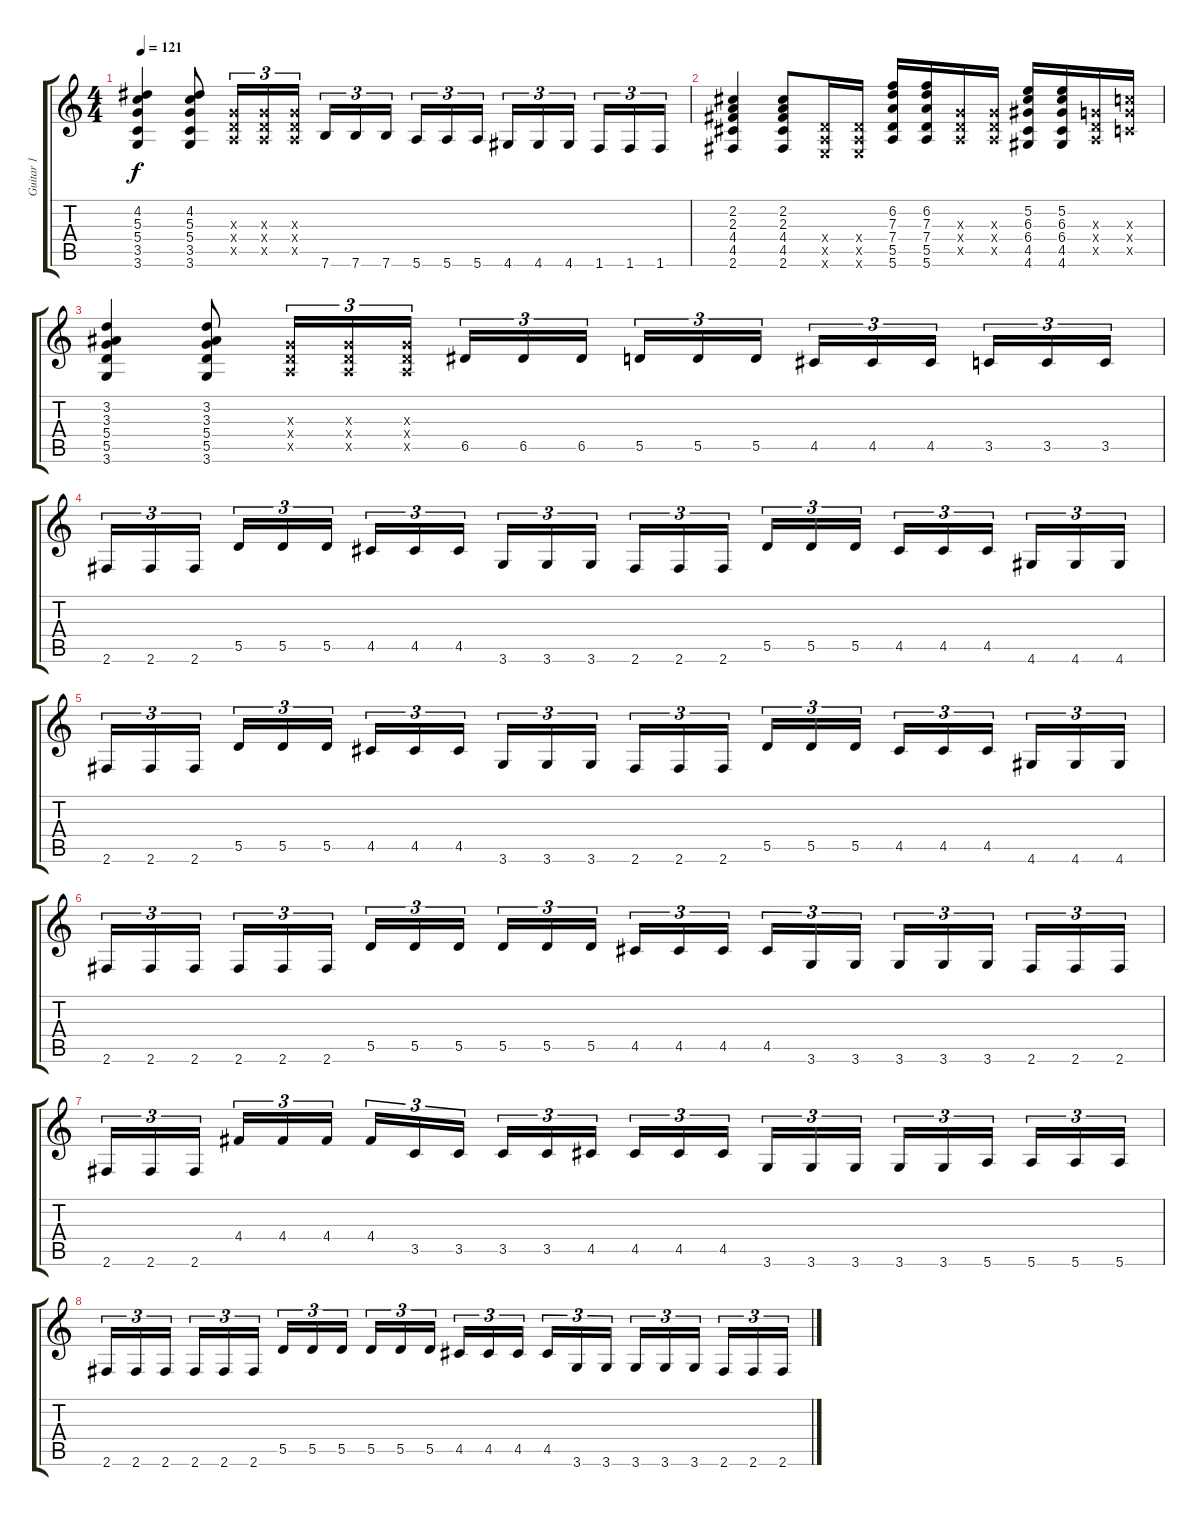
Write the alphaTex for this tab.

\track ("Guitar 1" "Guitar 1") {instrument distortionguitar}
\staff {score tabs}
\tuning (E4 B3 G3 D3 A2 E2) {hide}
\ts (4 4)
\tempo 121
\clef g2
\ks c
(4.2 5.3 5.4 3.5 3.6).4{dy f} (4.2 5.3 5.4 3.5 3.6).8 (0.3{x} 0.4{x} 0.5{x}).16{tu (3 2)} (0.3{x} 0.4{x} 0.5{x}).16{tu (3 2)} (0.3{x} 0.4{x} 0.5{x}).16{tu (3 2)} 7.6.16{tu (3 2)} 7.6.16{tu (3 2)} 7.6.16{tu (3 2)} 5.6.16{tu (3 2)} 5.6.16{tu (3 2)} 5.6.16{tu (3 2)} 4.6.16{tu (3 2)} 4.6.16{tu (3 2)} 4.6.16{tu (3 2)} 1.6.16{tu (3 2)} 1.6.16{tu (3 2)} 1.6.16{tu (3 2)} |
(2.2 2.3 4.4 4.5 2.6).4 (2.2 2.3 4.4 4.5 2.6).8 (0.4{x} 0.5{x} 0.6{x}).16 (0.4{x} 0.5{x} 0.6{x}).16 (6.2 7.3 7.4 5.5 5.6).16 (6.2 7.3 7.4 5.5 5.6).16 (0.3{x} 0.4{x} 0.5{x}).16 (0.3{x} 0.4{x} 0.5{x}).16 (5.2 6.3 6.4 4.5 4.6).16 (5.2 6.3 6.4 4.5 4.6).16 (0.3{x} 0.4{x} 0.5{x}).16 (5.3{x} 5.4{x} 3.5{x}).16 |
(3.2 3.3 5.4 5.5 3.6).4 (3.2 3.3 5.4 5.5 3.6).8 (0.3{x} 0.4{x} 0.5{x}).16{tu (3 2)} (0.3{x} 0.4{x} 0.5{x}).16{tu (3 2)} (0.3{x} 0.4{x} 0.5{x}).16{tu (3 2)} 6.5.16{tu (3 2)} 6.5.16{tu (3 2)} 6.5.16{tu (3 2)} 5.5.16{tu (3 2)} 5.5.16{tu (3 2)} 5.5.16{tu (3 2)} 4.5.16{tu (3 2)} 4.5.16{tu (3 2)} 4.5.16{tu (3 2)} 3.5.16{tu (3 2)} 3.5.16{tu (3 2)} 3.5.16{tu (3 2)} |
2.6.16{tu (3 2)} 2.6.16{tu (3 2)} 2.6.16{tu (3 2)} 5.5.16{tu (3 2)} 5.5.16{tu (3 2)} 5.5.16{tu (3 2)} 4.5.16{tu (3 2)} 4.5.16{tu (3 2)} 4.5.16{tu (3 2)} 3.6.16{tu (3 2)} 3.6.16{tu (3 2)} 3.6.16{tu (3 2)} 2.6.16{tu (3 2)} 2.6.16{tu (3 2)} 2.6.16{tu (3 2)} 5.5.16{tu (3 2)} 5.5.16{tu (3 2)} 5.5.16{tu (3 2)} 4.5.16{tu (3 2)} 4.5.16{tu (3 2)} 4.5.16{tu (3 2)} 4.6.16{tu (3 2)} 4.6.16{tu (3 2)} 4.6.16{tu (3 2)} |
2.6.16{tu (3 2)} 2.6.16{tu (3 2)} 2.6.16{tu (3 2)} 5.5.16{tu (3 2)} 5.5.16{tu (3 2)} 5.5.16{tu (3 2)} 4.5.16{tu (3 2)} 4.5.16{tu (3 2)} 4.5.16{tu (3 2)} 3.6.16{tu (3 2)} 3.6.16{tu (3 2)} 3.6.16{tu (3 2)} 2.6.16{tu (3 2)} 2.6.16{tu (3 2)} 2.6.16{tu (3 2)} 5.5.16{tu (3 2)} 5.5.16{tu (3 2)} 5.5.16{tu (3 2)} 4.5.16{tu (3 2)} 4.5.16{tu (3 2)} 4.5.16{tu (3 2)} 4.6.16{tu (3 2)} 4.6.16{tu (3 2)} 4.6.16{tu (3 2)} |
2.6.16{tu (3 2)} 2.6.16{tu (3 2)} 2.6.16{tu (3 2)} 2.6.16{tu (3 2)} 2.6.16{tu (3 2)} 2.6.16{tu (3 2)} 5.5.16{tu (3 2)} 5.5.16{tu (3 2)} 5.5.16{tu (3 2)} 5.5.16{tu (3 2)} 5.5.16{tu (3 2)} 5.5.16{tu (3 2)} 4.5.16{tu (3 2)} 4.5.16{tu (3 2)} 4.5.16{tu (3 2)} 4.5.16{tu (3 2)} 3.6.16{tu (3 2)} 3.6.16{tu (3 2)} 3.6.16{tu (3 2)} 3.6.16{tu (3 2)} 3.6.16{tu (3 2)} 2.6.16{tu (3 2)} 2.6.16{tu (3 2)} 2.6.16{tu (3 2)} |
2.6.16{tu (3 2)} 2.6.16{tu (3 2)} 2.6.16{tu (3 2)} 4.4.16{tu (3 2)} 4.4.16{tu (3 2)} 4.4.16{tu (3 2)} 4.4.16{tu (3 2)} 3.5.16{tu (3 2)} 3.5.16{tu (3 2)} 3.5.16{tu (3 2)} 3.5.16{tu (3 2)} 4.5.16{tu (3 2)} 4.5.16{tu (3 2)} 4.5.16{tu (3 2)} 4.5.16{tu (3 2)} 3.6.16{tu (3 2)} 3.6.16{tu (3 2)} 3.6.16{tu (3 2)} 3.6.16{tu (3 2)} 3.6.16{tu (3 2)} 5.6.16{tu (3 2)} 5.6.16{tu (3 2)} 5.6.16{tu (3 2)} 5.6.16{tu (3 2)} |
2.6.16{tu (3 2)} 2.6.16{tu (3 2)} 2.6.16{tu (3 2)} 2.6.16{tu (3 2)} 2.6.16{tu (3 2)} 2.6.16{tu (3 2)} 5.5.16{tu (3 2)} 5.5.16{tu (3 2)} 5.5.16{tu (3 2)} 5.5.16{tu (3 2)} 5.5.16{tu (3 2)} 5.5.16{tu (3 2)} 4.5.16{tu (3 2)} 4.5.16{tu (3 2)} 4.5.16{tu (3 2)} 4.5.16{tu (3 2)} 3.6.16{tu (3 2)} 3.6.16{tu (3 2)} 3.6.16{tu (3 2)} 3.6.16{tu (3 2)} 3.6.16{tu (3 2)} 2.6.16{tu (3 2)} 2.6.16{tu (3 2)} 2.6.16{tu (3 2)}
